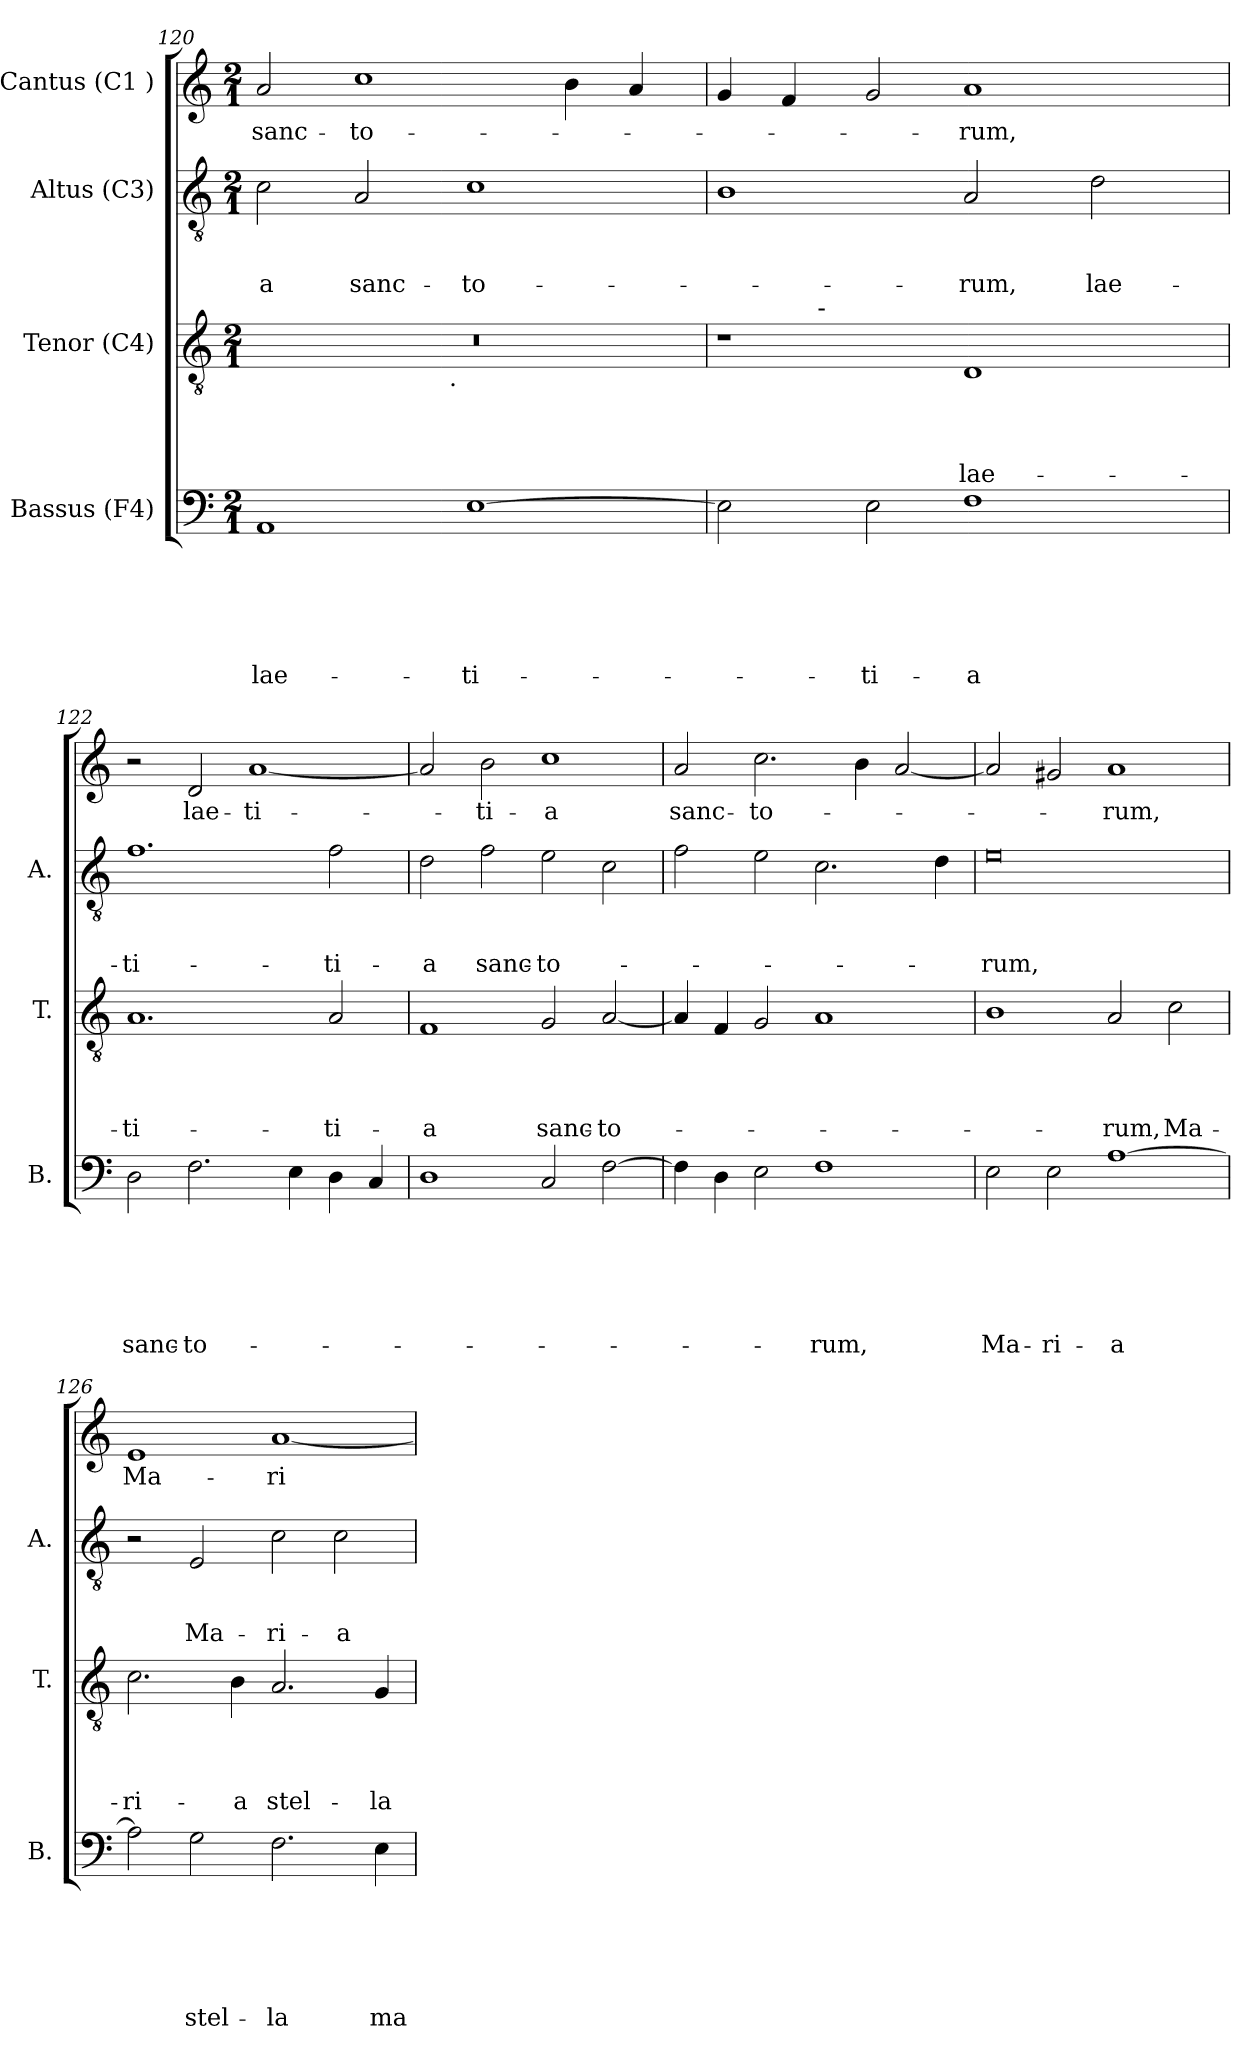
**kern	**text	**text	**text	**text	**text	**text	**kern	**text	**text	**text	**text	**kern	**text	**text	**text	**kern	**text
*part4	*part4	*part4	*part4	*part4	*part4	*part4	*part3	*part3	*part3	*part3	*part3	*part2	*part2	*part2	*part2	*part1	*part1
*staff4	*staff4	*staff4	*staff4	*staff4	*staff4	*staff4	*staff3	*staff3	*staff3	*staff3	*staff3	*staff2	*staff2	*staff2	*staff2	*staff1	*staff1
*I"Bassus (F4)	*	*	*	*	*	*	*I"Tenor (C4)	*	*	*	*	*I"Altus (C3)	*	*	*	*I"Cantus (C1 )	*
*I'B.	*	*	*	*	*	*	*I'T.	*	*	*	*	*I'A.	*	*	*	*	*
*clefF4	*	*	*	*	*	*	*clefGv2	*	*	*	*	*clefGv2	*	*	*	*clefG2	*
*k[]	*	*	*	*	*	*	*k[]	*	*	*	*	*k[]	*	*	*	*k[]	*
*C:	*	*	*	*	*	*	*C:	*	*	*	*	*C:	*	*	*	*C:	*
*M2/1	*	*	*	*	*	*	*M2/1	*	*	*	*	*M2/1	*	*	*	*M2/1	*
=120	=120	=120	=120	=120	=120	=120	=120	=120	=120	=120	=120	=120	=120	=120	=120	=120	=120
!	!	!	!	!	!	!LO:LY:b	!	!	!	!	!	!	!	!	!LO:LY:b	!	!LO:LY:b
*	*	*	*	*	*	*	*^	*	*	*	*	*	*	*	*	*	*
1AA	.	.	.	.	.	lae-	0r	2ryy	.	.	.	.	2c\	.	.	-a	2a/	sanc-
!	!	!	!	!	!	!	!	!	!	!	!	!	!	!	!	!LO:LY:b	!	!LO:LY:b
.	.	.	.	.	.	.	.	4...ryy	.	.	.	.	2A/	.	.	sanc-	1cc	-to-
!	!	!	!	!	!	!	!	!LO:TX:b:t=.	!	!	!	!	!	!	!	!	!	!
.	.	.	.	.	.	.	.	1ryy	.	.	.	.	.	.	.	.	.	.
!	!	!	!	!	!	!LO:LY:b	!	!	!	!	!	!	!	!	!	!LO:LY:b	!	!
[>1E	.	.	.	.	.	-ti-	.	.	.	.	.	.	1c	.	.	-to-	.	.
.	.	.	.	.	.	.	.	.	.	.	.	.	.	.	.	.	4b\	.
.	.	.	.	.	.	.	.	.	.	.	.	.	.	.	.	.	4a/	.
.	.	.	.	.	.	.	.	32ryy	.	.	.	.	.	.	.	.	.	.
!!LO:PB:g=z
=121	=121	=121	=121	=121	=121	=121	=121	=121	=121	=121	=121	=121	=121	=121	=121	=121	=121	=121
2E\]	.	.	.	.	.	.	1r	4ryy	.	.	.	.	1B	.	.	.	4g/	.
.	.	.	.	.	.	.	.	16.ryy	.	.	.	.	.	.	.	.	4f/	.
!	!	!	!	!	!	!	!	!LO:TX:a:t=-	!	!	!	!	!	!	!	!	!	!
.	.	.	.	.	.	.	.	1ryy	.	.	.	.	.	.	.	.	.	.
!	!	!	!	!	!	!LO:LY:b	!	!	!	!	!	!	!	!	!	!	!	!
2E\	.	.	.	.	.	-ti-	.	.	.	.	.	.	.	.	.	.	2g/	.
!	!	!	!	!	!	!LO:LY:b:rj	!	!	!	!	!	!LO:LY:b	!	!	!	!LO:LY:b	!	!LO:LY:b
1F	.	.	.	.	.	-a	1D	.	.	.	.	-lae-	2A/	.	.	-rum,	1a	-rum,
.	.	.	.	.	.	.	.	2ryy	.	.	.	.	.	.	.	.	.	.
!	!	!	!	!	!	!	!	!	!	!	!	!	!	!	!	!LO:LY:b	!	!
.	.	.	.	.	.	.	.	.	.	.	.	.	2d\	.	.	lae-	.	.
.	.	.	.	.	.	.	.	8ryy	.	.	.	.	.	.	.	.	.	.
.	.	.	.	.	.	.	.	32ryy	.	.	.	.	.	.	.	.	.	.
=122	=122	=122	=122	=122	=122	=122	=122	=122	=122	=122	=122	=122	=122	=122	=122	=122	=122	=122
!	!	!	!	!	!	!LO:LY:b	!	!	!	!	!	!LO:LY:b	!	!	!	!LO:LY:b	!	!
*	*	*	*	*	*	*	*v	*v	*	*	*	*	*	*	*	*	*	*
2D\	.	.	.	.	.	sanc-	1.A	.	.	.	-ti-	1.f	.	.	-ti-	2r	.
!	!	!	!	!	!	!LO:LY:b	!	!	!	!	!	!	!	!	!	!	!LO:LY:b
2.F\	.	.	.	.	.	-to-	.	.	.	.	.	.	.	.	.	2d/	lae-
!	!	!	!	!	!	!	!	!	!	!	!	!	!	!	!	!	!LO:LY:b
.	.	.	.	.	.	.	.	.	.	.	.	.	.	.	.	[<1a	-ti-
4E\	.	.	.	.	.	.	.	.	.	.	.	.	.	.	.	.	.
!	!	!	!	!	!	!	!	!	!	!	!LO:LY:b	!	!	!	!LO:LY:b	!	!
4D\	.	.	.	.	.	.	2A/	.	.	.	-ti-	2f\	.	.	-ti-	.	.
4C/	.	.	.	.	.	.	.	.	.	.	.	.	.	.	.	.	.
=123	=123	=123	=123	=123	=123	=123	=123	=123	=123	=123	=123	=123	=123	=123	=123	=123	=123
!	!	!	!	!	!	!	!	!	!	!	!LO:LY:b	!	!	!	!LO:LY:b	!	!
1D	.	.	.	.	.	.	1F	.	.	.	-a	2d\	.	.	-a	2a/]	.
!	!	!	!	!	!	!	!	!	!	!	!	!	!	!	!LO:LY:b	!	!LO:LY:b
.	.	.	.	.	.	.	.	.	.	.	.	2f\	.	.	sanc-	2b\	-ti-
!	!	!	!	!	!	!	!	!	!	!	!LO:LY:b	!	!	!	!LO:LY:b	!	!LO:LY:b:rj
2C/	.	.	.	.	.	.	2G/	.	.	.	sanc-	2e\	.	.	-to-	1cc	-a
!	!	!	!	!	!	!	!	!	!	!	!LO:LY:b	!	!	!	!	!	!
[>2F\	.	.	.	.	.	.	[<2A/	.	.	.	-to-	2c\	.	.	.	.	.
=124	=124	=124	=124	=124	=124	=124	=124	=124	=124	=124	=124	=124	=124	=124	=124	=124	=124
!	!	!	!	!	!	!	!	!	!	!	!	!	!	!	!	!	!LO:LY:b
4F\]	.	.	.	.	.	.	4A/]	.	.	.	.	2f\	.	.	.	2a/	sanc-
4D\	.	.	.	.	.	.	4F/	.	.	.	.	.	.	.	.	.	.
!	!	!	!	!	!	!	!	!	!	!	!	!	!	!	!	!	!LO:LY:b
2E\	.	.	.	.	.	.	2G/	.	.	.	.	2e\	.	.	.	2.cc\	-to-
!	!	!	!	!	!	!LO:LY:b	!	!	!	!	!	!	!	!	!	!	!
1F	.	.	.	.	.	-rum,	1A	.	.	.	.	2.c\	.	.	.	.	.
.	.	.	.	.	.	.	.	.	.	.	.	.	.	.	.	4b\	.
.	.	.	.	.	.	.	.	.	.	.	.	.	.	.	.	[<2a/	.
.	.	.	.	.	.	.	.	.	.	.	.	4d\	.	.	.	.	.
=125	=125	=125	=125	=125	=125	=125	=125	=125	=125	=125	=125	=125	=125	=125	=125	=125	=125
!	!	!	!	!	!	!LO:LY:b	!	!	!	!	!	!	!	!	!LO:LY:b	!	!
2E\	.	.	.	.	.	Ma-	1B	.	.	.	.	0e	.	.	-rum,	2a/]	.
!	!	!	!	!	!	!LO:LY:b	!	!	!	!	!	!	!	!	!	!	!
2E\	.	.	.	.	.	-ri-	.	.	.	.	.	.	.	.	.	2g#/	.
!	!	!	!	!	!	!LO:LY:b:rj	!	!	!	!	!LO:LY:b	!	!	!	!	!	!LO:LY:b
[<1A	.	.	.	.	.	-a	2A/	.	.	.	-rum,	.	.	.	.	1a	-rum,
!	!	!	!	!	!	!	!	!	!	!	!LO:LY:b	!	!	!	!	!	!
.	.	.	.	.	.	.	2c\	.	.	.	Ma-	.	.	.	.	.	.
!!LO:LB:g=z
=126	=126	=126	=126	=126	=126	=126	=126	=126	=126	=126	=126	=126	=126	=126	=126	=126	=126
!	!	!	!	!	!	!	!	!	!	!	!LO:LY:b	!	!	!	!	!	!LO:LY:b
2A\]	.	.	.	.	.	.	2.c\	.	.	.	-ri-	2r	.	.	.	1e	Ma-
!	!	!	!	!	!	!LO:LY:b	!	!	!	!	!	!	!	!	!LO:LY:b	!	!
2G\	.	.	.	.	.	stel-	.	.	.	.	.	2E/	.	.	Ma-	.	.
!	!	!	!	!	!	!	!	!	!	!	!LO:LY:b	!	!	!	!	!	!
.	.	.	.	.	.	.	4B\	.	.	.	-a	.	.	.	.	.	.
!	!	!	!	!	!	!LO:LY:b	!	!	!	!	!LO:LY:b	!	!	!	!LO:LY:b	!	!LO:LY:b
2.F\	.	.	.	.	.	-la	2.A/	.	.	.	stel-	2c\	.	.	-ri-	[<1a	-ri-
!	!	!	!	!	!	!	!	!	!	!	!	!	!	!	!LO:LY:b	!	!
.	.	.	.	.	.	.	.	.	.	.	.	2c\	.	.	-a	.	.
!	!	!	!	!	!	!LO:LY:b	!	!	!	!	!LO:LY:b	!	!	!	!	!	!
4E\	.	.	.	.	.	ma-	4G/	.	.	.	-la	.	.	.	.	.	.
=	=	=	=	=	=	=	=	=	=	=	=	=	=	=	=	=	=
*-	*-	*-	*-	*-	*-	*-	*-	*-	*-	*-	*-	*-	*-	*-	*-	*-	*-
